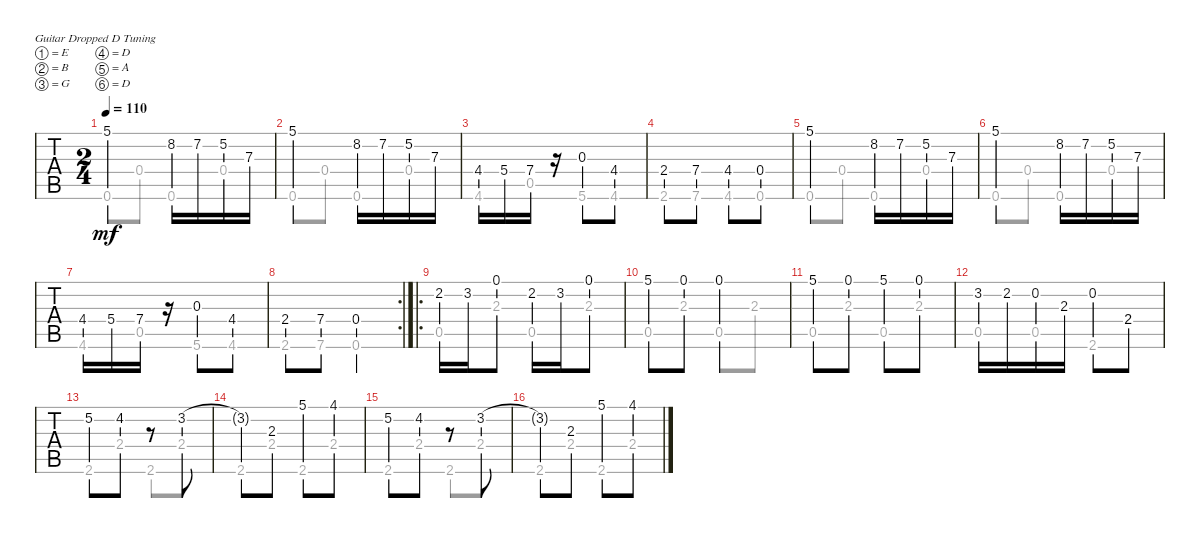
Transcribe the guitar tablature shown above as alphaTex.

\defaultSystemsLayout 4
\bracketExtendMode groupsimilarinstruments
\singleTrackTrackNamePolicy hidden
\multiTrackTrackNamePolicy hidden
\firstSystemTrackNameOrientation horizontal
\otherSystemsTrackNameOrientation horizontal
\track ("Nylon Guitar" "N-Gt") {instrument acousticguitarnylon}
\staff {tabs}
\tuning (E4 B3 G3 D3 A2 D2)
\voice
\ts (2 4)
\tempo 110
\clef g2
\ks d
5.1{lf 2}.4{dy mf instrument acousticguitarnylon beam invert} 8.2{lf 5}.16 7.2{lf 4}.16 5.2{lf 2}.16 7.3{lf 4}.16 |
5.1.4{beam invert} 8.2.16 7.2.16 5.2.16 7.3.16 |
4.4{lf 2}.16 5.4{lf 3}.16 7.4{lf 5}.16 r.16 0.3.8 4.4{lf 5}.8 |
2.4{lf 2}.8 7.4{lf 5}.8 4.4{lf 2}.8 0.4.8 |
5.1.4{beam invert} 8.2.16 7.2.16 5.2.16 7.3.16 |
5.1.4{beam invert} 8.2.16 7.2.16 5.2.16 7.3.16 |
4.4.16 5.4.16 7.4.16 r.16 0.3.8 4.4.8 |
\rc 2
2.4.8 7.4.8 0.4.4 |
\ro
2.2{lf 3}.16 3.2{lf 4}.16 0.1.8 2.2.16 3.2.16 0.1.8 |
5.1{lf 5}.8 0.1.8 0.1.4 |
5.1.8 0.1.8 5.1.8 0.1.8 |
3.2{lf 3}.16 2.2{lf 2}.16 0.2.16 2.3{lf 4}.16 0.2.8 2.4{lf 3}.8 |
5.2{lf 5}.8 4.2{lf 4}.8 r.8 3.2{lf 3}.8 |
3.2{t}.8 2.3.8 5.1{lf 5}.8 4.1{lf 4}.8 |
5.2.8 4.2.8 r.8 3.2.8 |
3.2{t}.8 2.3.8 5.1.8 4.1.8
\voice
\clef g2
\ottava regular
\simile none
\ks d
0.6.8{dy mf} 0.4.8 0.6.8 0.4.8 |
0.6.8 0.4.8 0.6.8 0.4.8 |
4.6{lf 2}.8 0.5.8 5.6{lf 3}.8 4.6{lf 4}.8 |
2.6{lf 2}.8 7.6{lf 4}.8 4.6{lf 2}.8 0.6.8 |
0.6.8 0.4.8 0.6.8 0.4.8 |
0.6.8 0.4.8 0.6.8 0.4.8 |
4.6.8 0.5.8 5.6.8 4.6.8 |
2.6.8 7.6.8 0.6.4 |
0.5.8 2.3{lf 2}.8 0.5.8 2.3.8 |
0.5.8 2.3{lf 2}.8 0.5.8 2.3{lf 2}.8 |
0.5.8 2.3.8 0.5.8 2.3.8 |
0.5.8 0.5.8 2.6{lf 2}.8 2.4{lf 3}.8 |
2.6{lf 2}.8 2.4{lf 2}.8 2.6{lf 2}.8 2.4{lf 2}.8 |
2.6.8 2.4.8 2.6.8 2.4.8 |
2.6.8 2.4.8 2.6.8 2.4.8 |
2.6.8 2.4.8 2.6.8 2.4.8
